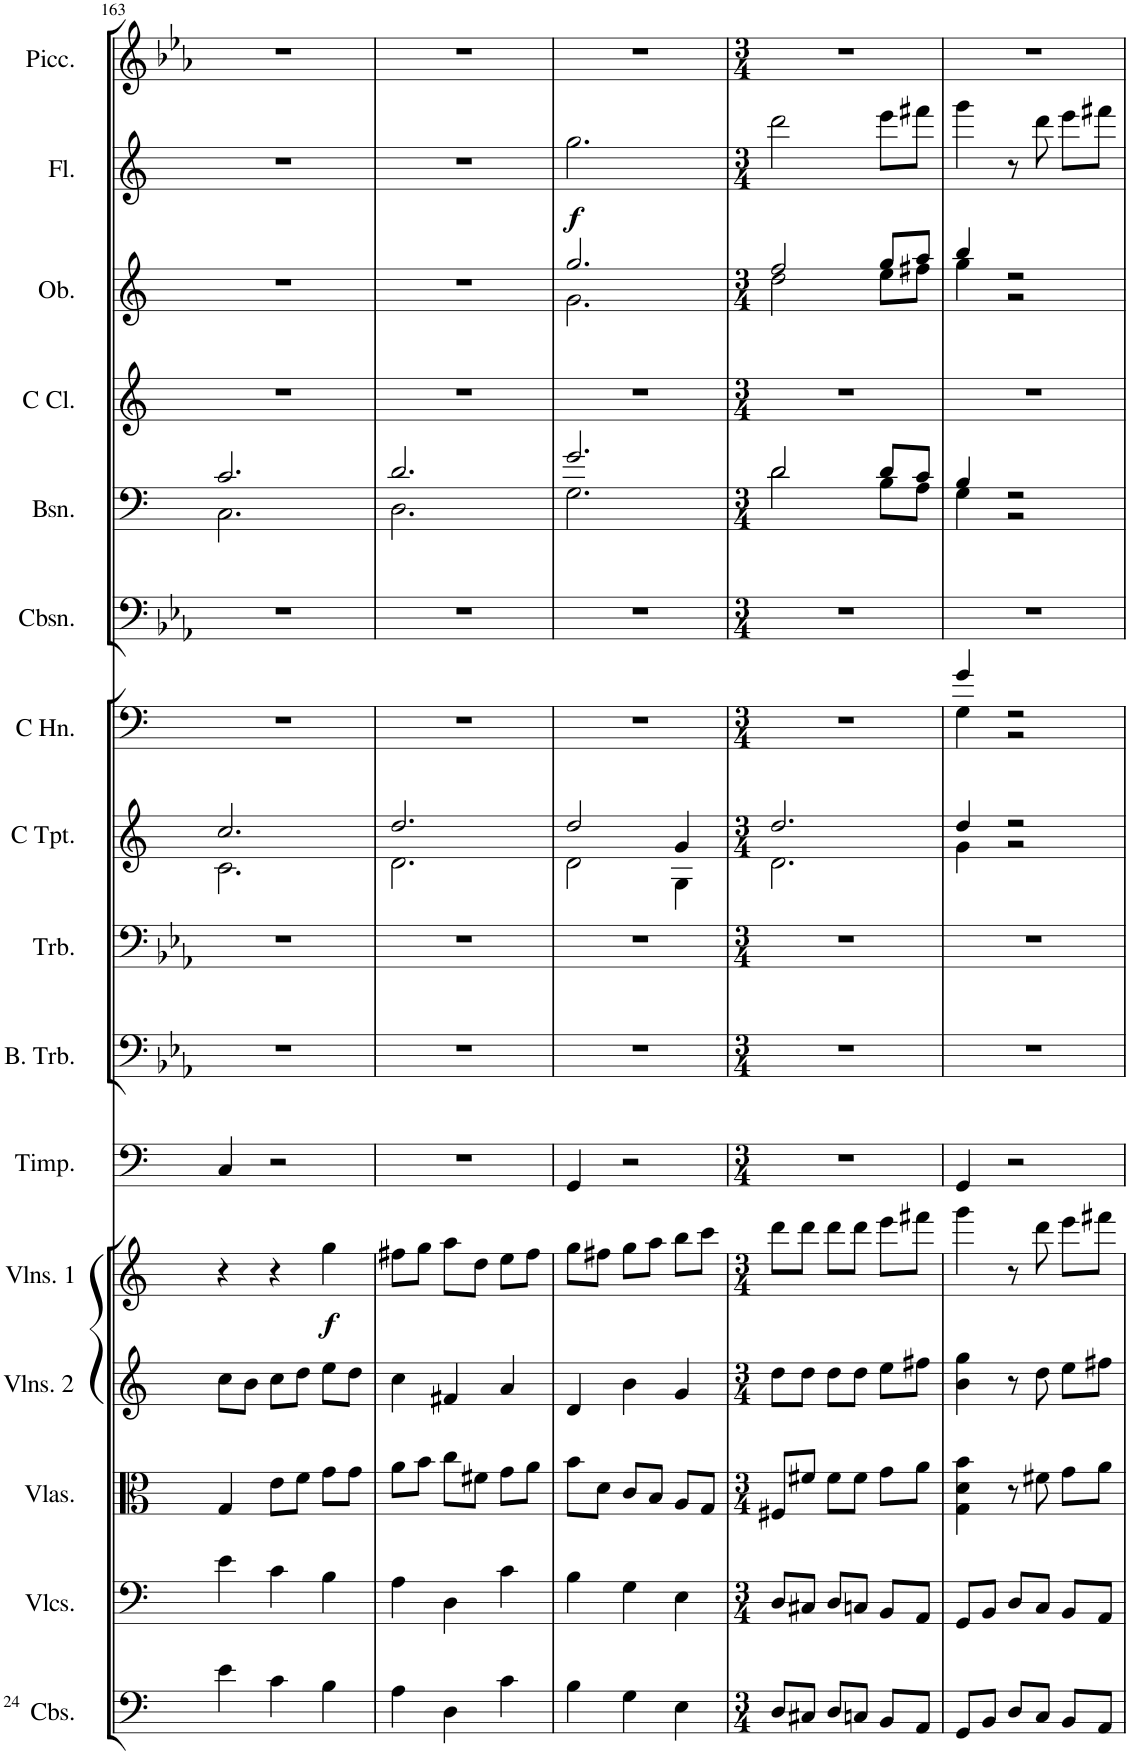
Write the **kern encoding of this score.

**kern	**kern	**kern	**kern	**kern	**dynam	**kern	**kern	**kern	**kern	**kern	**kern	**kern	**kern	**kern	**kern	**dynam	**kern
*part16	*part15	*part14	*part13	*part12	*part12	*part11	*part10	*part9	*part8	*part7	*part6	*part5	*part4	*part3	*part2	*part2	*part1
*staff16	*staff15	*staff14	*staff13	*staff12	*staff12	*staff11	*staff10	*staff9	*staff8	*staff7	*staff6	*staff5	*staff4	*staff3	*staff2	*staff2	*staff1
*I"Contrabasses	*I"Violoncellos	*I"Violas	*I"Violins 2	*I"Violins 1	*	*I"Timpani	*I"Bass Trombone	*I"Trombone	*I"C Trumpet	*I"C Horns	*I"Contrabassoon	*I"Bassoon	*I"C Clarinet	*I"Oboe	*I"Flute	*	*I"Piccolo
*I'Cbs.	*I'Vlcs.	*I'Vlas.	*I'Vlns. 2	*I'Vlns. 1	*	*I'Timp.	*I'B. Trb.	*I'Trb.	*I'C Tpt.	*I'C Hn.	*I'Cbsn.	*I'Bsn.	*I'C Cl.	*I'Ob.	*I'Fl.	*	*I'Picc.
!!LO:PB:g=z
*clefF4	*clefF4	*clefC3	*clefG2	*clefG2	*	*clefF4	*clefF4	*clefF4	*clefG2	*clefF4	*clefF4	*clefF4	*clefG2	*clefG2	*clefG2	*	*clefG2
*Trd7c12	*	*	*	*	*	*	*	*	*Trd1c2	*Trd4c7	*Trd7c12	*	*Trd1c2	*	*	*	*Trd-7c-12
*k[]	*k[]	*k[]	*k[]	*k[]	*	*k[]	*k[b-e-a-]	*k[b-e-a-]	*k[]	*k[]	*k[b-e-a-]	*k[]	*k[]	*k[]	*k[]	*	*k[b-e-a-]
*M3/4	*M3/4	*M3/4	*M3/4	*M3/4	*	*M3/4	*M3/4	*M3/4	*M3/4	*M3/4	*M3/4	*M3/4	*M3/4	*M3/4	*M3/4	*	*M3/4
=163	=163	=163	=163	=163	=163	=163	=163	=163	=163	=163	=163	=163	=163	=163	=163	=163	=163
*	*	*	*	*	*	*	*	*	*^	*	*	*^	*	*	*	*	*
4e\	4e\	4G/	8cc\L	4r	.	4C/	2.r	2.r	2.cc/	2.c\	2.r	2.r	2.c/	2.C\	2.r	2.r	2.r	.	2.r
.	.	.	8b\J	.	.	.	.	.	.	.	.	.	.	.	.	.	.	.	.
4c\	4c\	8e\L	8cc\L	4r	.	2r	.	.	.	.	.	.	.	.	.	.	.	.	.
.	.	8f\J	8dd\J	.	.	.	.	.	.	.	.	.	.	.	.	.	.	.	.
!	!	!	!	!	!LO:DY:b	!	!	!	!	!	!	!	!	!	!	!	!	!	!
4B\	4B\	8g\L	8ee\L	4gg\	f	.	.	.	.	.	.	.	.	.	.	.	.	.	.
.	.	8g\J	8dd\J	.	.	.	.	.	.	.	.	.	.	.	.	.	.	.	.
=164	=164	=164	=164	=164	=164	=164	=164	=164	=164	=164	=164	=164	=164	=164	=164	=164	=164	=164	=164
4A\	4A\	8a\L	4cc\	8ff#X\L	.	2.r	2.r	2.r	2.dd/	2.d\	2.r	2.r	2.d/	2.D\	2.r	2.r	2.r	.	2.r
.	.	8b\J	.	8gg\J	.	.	.	.	.	.	.	.	.	.	.	.	.	.	.
4D\	4D\	8cc\L	4f#X/	8aa\L	.	.	.	.	.	.	.	.	.	.	.	.	.	.	.
.	.	8f#X\J	.	8dd\J	.	.	.	.	.	.	.	.	.	.	.	.	.	.	.
4c\	4c\	8g\L	4a/	8ee\L	.	.	.	.	.	.	.	.	.	.	.	.	.	.	.
.	.	8a\J	.	8ff#\J	.	.	.	.	.	.	.	.	.	.	.	.	.	.	.
=165	=165	=165	=165	=165	=165	=165	=165	=165	=165	=165	=165	=165	=165	=165	=165	=165	=165	=165	=165
*	*	*	*	*	*	*	*	*	*	*	*	*	*	*	*	*^	*	*	*
!	!	!	!	!	!	!	!	!	!	!	!	!	!	!	!	!	!	!	!LO:DY:b	!
4B\	4B\	8b\L	4d/	8gg\L	.	4GG/	2.r	2.r	2dd/	2d\	2.r	2.r	2.g/	2.G\	2.r	2.gg/	2.g\	2.gg\	f	2.r
.	.	8d\J	.	8ff#X\J	.	.	.	.	.	.	.	.	.	.	.	.	.	.	.	.
4G\	4G\	8c/L	4b\	8gg\L	.	2r	.	.	.	.	.	.	.	.	.	.	.	.	.	.
.	.	8B/J	.	8aa\J	.	.	.	.	.	.	.	.	.	.	.	.	.	.	.	.
4E\	4E\	8A/L	4g/	8bb\L	.	.	.	.	4g/	4G\	.	.	.	.	.	.	.	.	.	.
.	.	8G/J	.	8ccc\J	.	.	.	.	.	.	.	.	.	.	.	.	.	.	.	.
=166	=166	=166	=166	=166	=166	=166	=166	=166	=166	=166	=166	=166	=166	=166	=166	=166	=166	=166	=166	=166
*M3/4	*M3/4	*M3/4	*M3/4	*M3/4	*	*M3/4	*M3/4	*M3/4	*M3/4	*	*M3/4	*M3/4	*M3/4	*	*M3/4	*M3/4	*	*M3/4	*	*M3/4
8D/L	8D/L	8F#X/L	8dd\L	8ddd\L	.	2.r	2.r	2.r	2.dd/	2.d\	2.r	2.r	2d/	2d\	2.r	2ff/	2dd\	2ddd\	.	2.r
8C#X/J	8C#X/J	8f#X/J	8dd\J	8ddd\J	.	.	.	.	.	.	.	.	.	.	.	.	.	.	.	.
8D/L	8D/L	8f#\L	8dd\L	8ddd\L	.	.	.	.	.	.	.	.	.	.	.	.	.	.	.	.
8Cn/J	8Cn/J	8f#\J	8dd\J	8ddd\J	.	.	.	.	.	.	.	.	.	.	.	.	.	.	.	.
8BB/L	8BB/L	8g\L	8ee\L	8eee\L	.	.	.	.	.	.	.	.	8d/L	8B\L	.	8gg/L	8ee\L	8eee\L	.	.
8AA/J	8AA/J	8a\J	8ff#X\J	8fff#X\J	.	.	.	.	.	.	.	.	8c/J	8A\J	.	8aa/J	8ff#X\J	8fff#X\J	.	.
=167	=167	=167	=167	=167	=167	=167	=167	=167	=167	=167	=167	=167	=167	=167	=167	=167	=167	=167	=167	=167
*	*	*	*	*	*	*	*	*	*	*	*^	*	*	*	*	*	*	*	*	*
8GG/L	8GG/L	4G\ 4d\ 4b\	4b\ 4gg\	4ggg\	.	4GG/	2.r	2.r	4dd/	4g\	4g/	4G\	2.r	4B/	4G\	2.r	4bb/	4gg\	4ggg\	.	2.r
8BB/J	8BB/J	.	.	.	.	.	.	.	.	.	.	.	.	.	.	.	.	.	.	.	.
8D/L	8D/L	8r	8r	8r	.	2r	.	.	2r	2r	2r	2r	.	2r	2r	.	2r	2r	8r	.	.
8C/J	8C/J	8f#X\	8dd\	8ddd\	.	.	.	.	.	.	.	.	.	.	.	.	.	.	8ddd\	.	.
8BB/L	8BB/L	8g\L	8ee\L	8eee\L	.	.	.	.	.	.	.	.	.	.	.	.	.	.	8eee\L	.	.
8AA/J	8AA/J	8a\J	8ff#X\J	8fff#X\J	.	.	.	.	.	.	.	.	.	.	.	.	.	.	8fff#X\J	.	.
*	*	*	*	*	*	*	*	*	*v	*v	*	*	*	*v	*v	*	*v	*v	*	*	*
*	*	*	*	*	*	*	*	*	*	*v	*v	*	*	*	*	*	*	*
=	=	=	=	=	=	=	=	=	=	=	=	=	=	=	=	=	=
*-	*-	*-	*-	*-	*-	*-	*-	*-	*-	*-	*-	*-	*-	*-	*-	*-	*-
